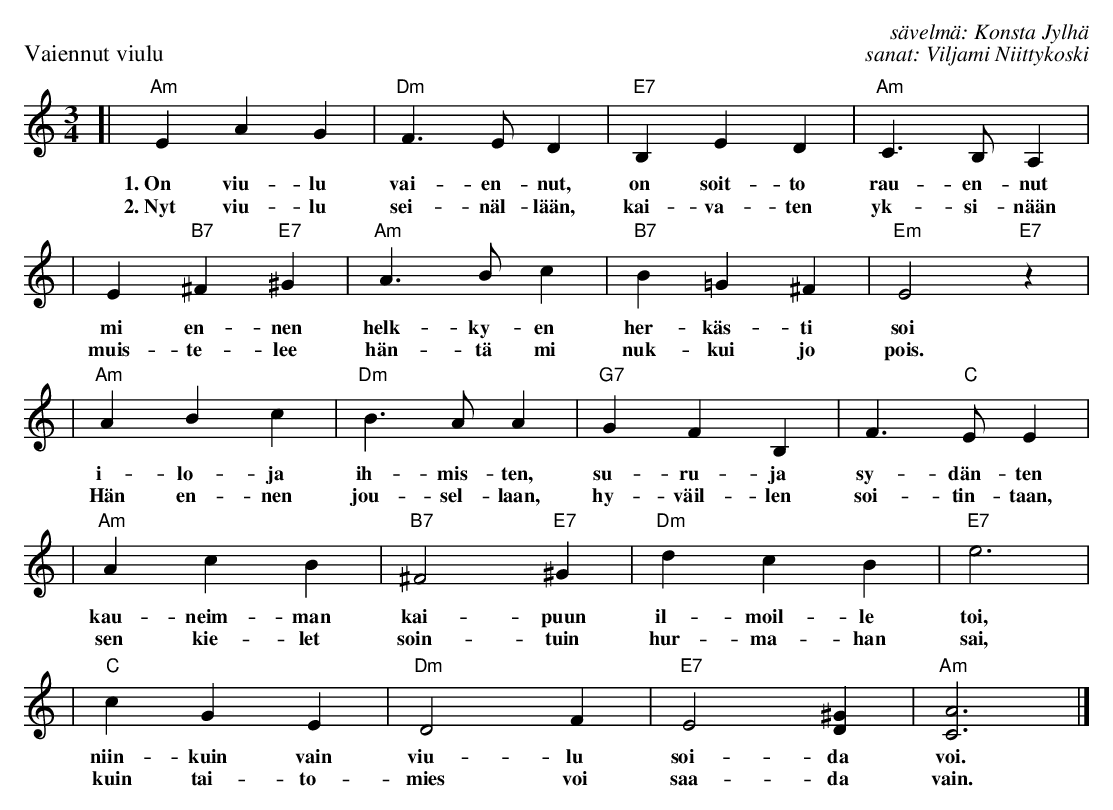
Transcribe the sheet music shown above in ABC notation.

X:1
P: Vaiennut viulu
C: sävelmä: Konsta Jylhä
C: sanat: Viljami Niittykoski
M: 3/4
L: 1/4
K: Am
[| "Am"EAG | "Dm"F>ED | "E7"B,ED | "Am"C>B,A, |
w: 1.~On viu-lu vai-en-nut, on soit-to rau-en-nut
w: 2.~Nyt viu-lu sei-n\"al-l\"a\"an, kai-va-ten yk-si-n\"a\"an
| E"B7"^F"E7"^G | "Am"A>Bc | "B7"B=G^F | "Em"E2"E7"z |
w: mi en-nen helk-ky-en her-k\"as-ti soi
w: muis-te-lee h\"an-t\"a mi nuk-kui jo pois.
| "Am"ABc | "Dm"B>AA | "G7"GFB, | F>"C"EE |
w: i-lo-ja ih-mis-ten, su-ru-ja sy-d\"an-ten
w: H\"an en-nen jou-sel-laan, hy-v\"ail-len soi-tin-taan,
| "Am"AcB | "B7"^F2"E7"^G | "Dm"dcB | "E7"e3 |
w: kau-neim-man kai-puun il-moil-le toi,
w: sen kie-let soin-tuin hur-ma-han sai,
| "C"cGE | "Dm"D2F | "E7"E2[^GD] | "Am"[A3C3] |]
w: niin-kuin vain viu-lu soi-da voi.
w: kuin tai-to-mies voi saa-da vain.
